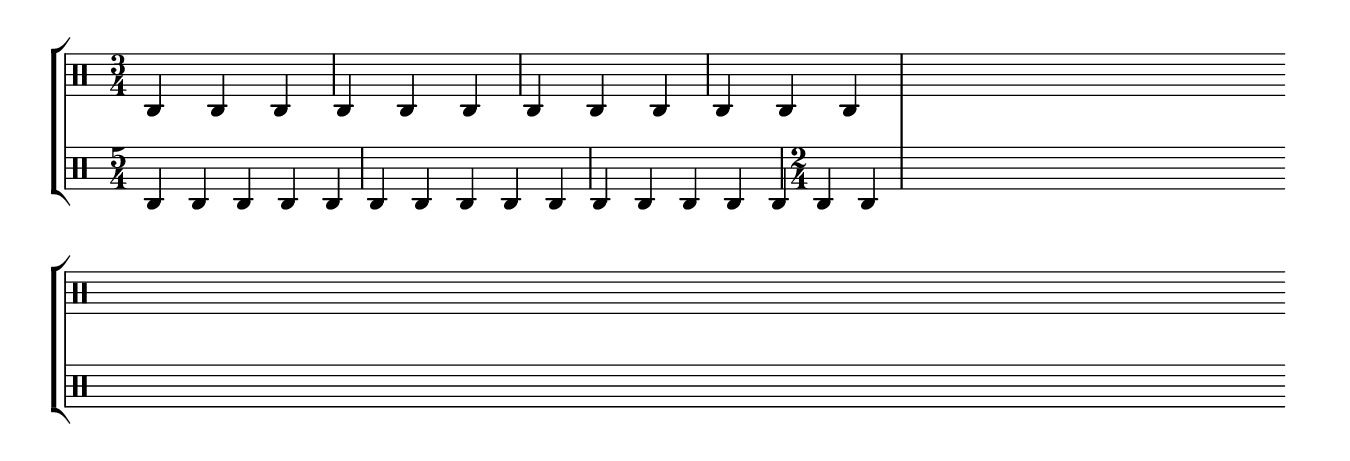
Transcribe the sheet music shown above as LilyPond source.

\version "2.11.29"

#(append! paper-alist '(("adam" . (cons (* 22.86 cm) (* 15.24 cm)))))
#(set-default-paper-size "adam")
#(set-global-staff-size 20)

\paper {
	#(set-paper-size "adam")
	top-margin = 2.54\cm
	bottom-margin = 2.54\cm
	horizontal-shift = 0\cm
	indent = #0
	left-margin = 2.54\cm
	right-margin = 0\cm
	ragged-right = ##t
	ragged-bottom = ##t
	ragged-last-bottom = ##t
	line-width = 20\cm
	foot-separation = 2.54\cm
	#(define page-breaking ly:page-turn-breaking)
}

\layout {
\context { \Score
\remove "Timing_translator"
\remove "Default_bar_line_engraver"
\remove "Separating_line_group_engraver"
\override SpacingSpanner #'uniform-stretching = ##t
\override SpacingSpanner #'strict-note-spacing = ##t
\override NonMusicalPaperColumn #'line-break-permission = ##f
\override NonMusicalPaperColumn #'page-break-permission = ##f
proportionalNotationDuration = #(ly:make-moment 1 1000000)
}

\context { \Staff
\consists "Timing_translator"
\consists "Default_bar_line_engraver"
}

} % matches \layout

\new StaffGroup <<

	\new Staff {
		\time 12/4
		\clef percussion
		\set Staff.timeSignatureFraction = #'(3 . 4)
		\new Voice \with { \remove Forbid_line_break_engraver } {
			c4 c4 c4 \bar "|"
			c4 c4 c4 \bar "|"
			c4 c4 c4 \bar "|"
			c4 c4 c4 \bar "|"
		} 
		\new Voice \with { \consists Default_bar_line_engraver } {
			\repeat unfold 6 \skip 4
			\bar "" \break
			\repeat unfold 6 \skip 4
			\bar ""
		}
	}
	\new Staff {
		\time 12/4
		\clef percussion
		\new Voice \with { \remove Forbid_line_break_engraver } {
			\compressMusic #'(12 . 17) {
				\set Staff.timeSignatureFraction = #'(5 . 4)
				c4 c4 c4 c4 c4 \bar "|"
				c4 c4 c4 c4 c4 \bar "|"
				c4 c4 c4 c4 c4 \bar "|"
				\set Staff.timeSignatureFraction = #'(2 . 4)
				c4 c4 \bar "|"
			}
		} 
		\new Voice \with { \consists Default_bar_line_engraver } {
			\repeat unfold 6 \skip 4
			\bar "" \break
			\repeat unfold 6 \skip 4
			\bar ""
		}
	}

>>	



